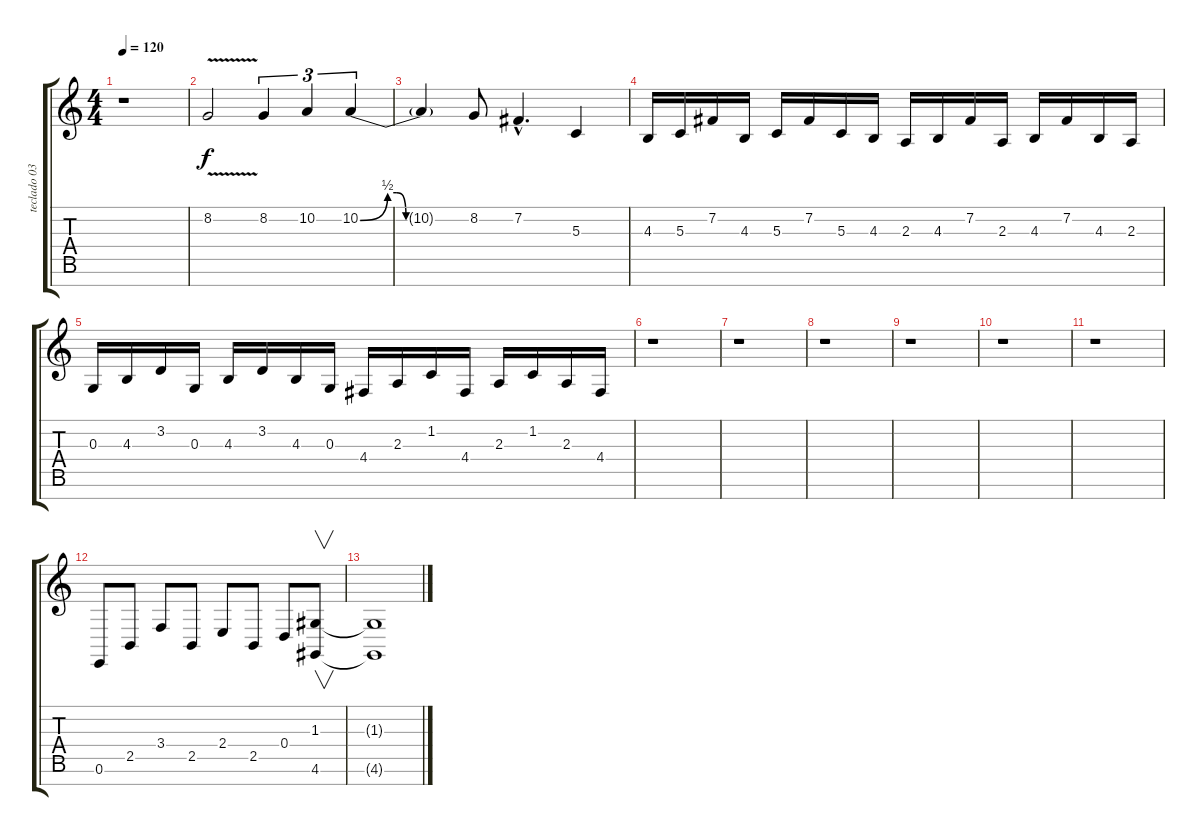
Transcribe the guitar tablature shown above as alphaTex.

\track ("teclado 03" "teclado 03") {instrument acousticgrandpiano}
\staff {score tabs}
\tuning (E4 B3 G3 D3 A2 E2 B1) {hide}
\ts (4 4)
\tempo 120
\clef g2
\ks c
r.1{dy f} |
8.2{v}.2{volume 6 instrument lead2sawtooth} 8.2.4{tu (3 2)} 10.2.4{tu (3 2)} 10.2{be (custom 0 0 15 2 20 2 25 0 30 0 45 0 60 0)}.4{tu (3 2)} |
10.2{t}.4 8.2.8 7.2{hac}.4{d} 5.3.4 |
4.3.16 5.3.16 7.2.16 4.3.16 5.3.16 7.2.16 5.3.16 4.3.16 2.3.16 4.3.16 7.2.16 2.3.16 4.3.16 7.2.16 4.3.16 2.3.16 |
0.3.16 4.3.16 3.2.16 0.3.16 4.3.16 3.2.16 4.3.16 0.3.16 4.4.16 2.3.16 1.2.16 4.4.16 2.3.16 1.2.16 2.3.16 4.4.16 |
r.1 |
r.1 |
r.1 |
r.1 |
r.1 |
r.1 |
0.6.8{volume 13 instrument pad3polysynth} 2.5.8 3.4.8 2.5.8 2.4.8 2.5.8 0.4.8 (1.3 4.6).8{v volume 0} |
(1.3{t} 4.6{t}).1
